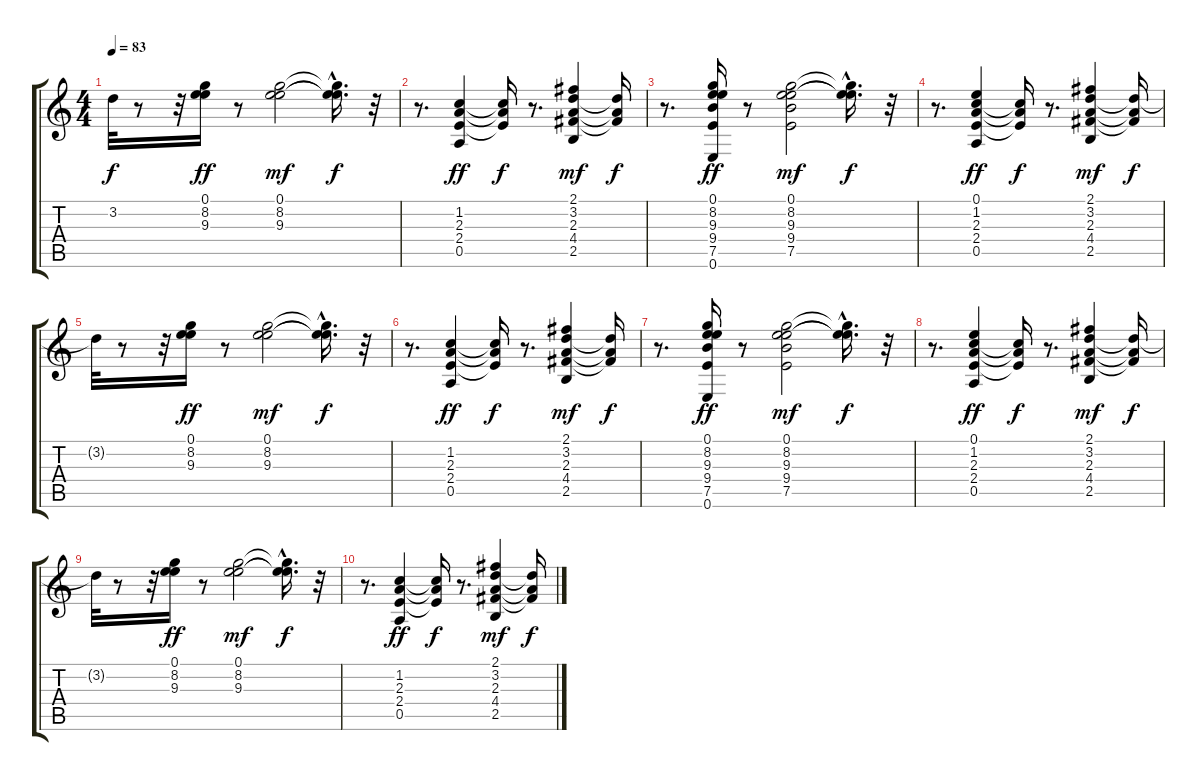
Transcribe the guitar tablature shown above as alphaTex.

\track "" {instrument acousticguitarsteel}
\staff {score tabs}
\tuning (E4 B3 G3 D3 A2 E2) {hide}
\ts (4 4)
\tempo 83
\clef g2
\ks c
3.2{t}.32{dy f} r.8 r.32 (0.1 8.2 9.3).16{dy ff} r.8 (0.1 8.2 9.3).2{dy mf} (0.1{hac t} 8.2{hac t} 9.3{hac t}).16{d dy f} r.32 |
r.8{d} (1.2 2.3 2.4 0.5).4{dy ff} (1.2{t} 2.3{t} 2.4{t}).16{dy f} r.8{d} (2.1 3.2 2.3 4.4 2.5).4{dy mf} (3.2{t} 2.3{t} 4.4{t}).16{dy f} |
r.8{d} (0.1 8.2 9.3 9.4 7.5 0.6).16{dy ff} r.8 (0.1 8.2 9.3 9.4 7.5).2{dy mf} (0.1{hac t} 8.2{hac t} 9.3{hac t}).16{d dy f} r.32 |
r.8{d} (0.1 1.2 2.3 2.4 0.5).4{dy ff} (1.2{t} 2.3{t} 2.4{t}).16{dy f} r.8{d} (2.1 3.2 2.3 4.4 2.5).4{dy mf} (3.2{t} 2.3{t} 4.4{t}).16{dy f} |
3.2{t}.32 r.8 r.32 (0.1 8.2 9.3).16{dy ff} r.8 (0.1 8.2 9.3).2{dy mf} (0.1{hac t} 8.2{hac t} 9.3{hac t}).16{d dy f} r.32 |
r.8{d} (1.2 2.3 2.4 0.5).4{dy ff} (1.2{t} 2.3{t} 2.4{t}).16{dy f} r.8{d} (2.1 3.2 2.3 4.4 2.5).4{dy mf} (3.2{t} 2.3{t} 4.4{t}).16{dy f} |
r.8{d} (0.1 8.2 9.3 9.4 7.5 0.6).16{dy ff} r.8 (0.1 8.2 9.3 9.4 7.5).2{dy mf} (0.1{hac t} 8.2{hac t} 9.3{hac t}).16{d dy f} r.32 |
r.8{d} (0.1 1.2 2.3 2.4 0.5).4{dy ff} (1.2{t} 2.3{t} 2.4{t}).16{dy f} r.8{d} (2.1 3.2 2.3 4.4 2.5).4{dy mf} (3.2{t} 2.3{t} 4.4{t}).16{dy f} |
3.2{t}.32 r.8 r.32 (0.1 8.2 9.3).16{dy ff} r.8 (0.1 8.2 9.3).2{dy mf} (0.1{hac t} 8.2{hac t} 9.3{hac t}).16{d dy f} r.32 |
r.8{d} (1.2 2.3 2.4 0.5).4{dy ff} (1.2{t} 2.3{t} 2.4{t}).16{dy f} r.8{d} (2.1 3.2 2.3 4.4 2.5).4{dy mf} (3.2{t} 2.3{t} 4.4{t}).16{dy f}
